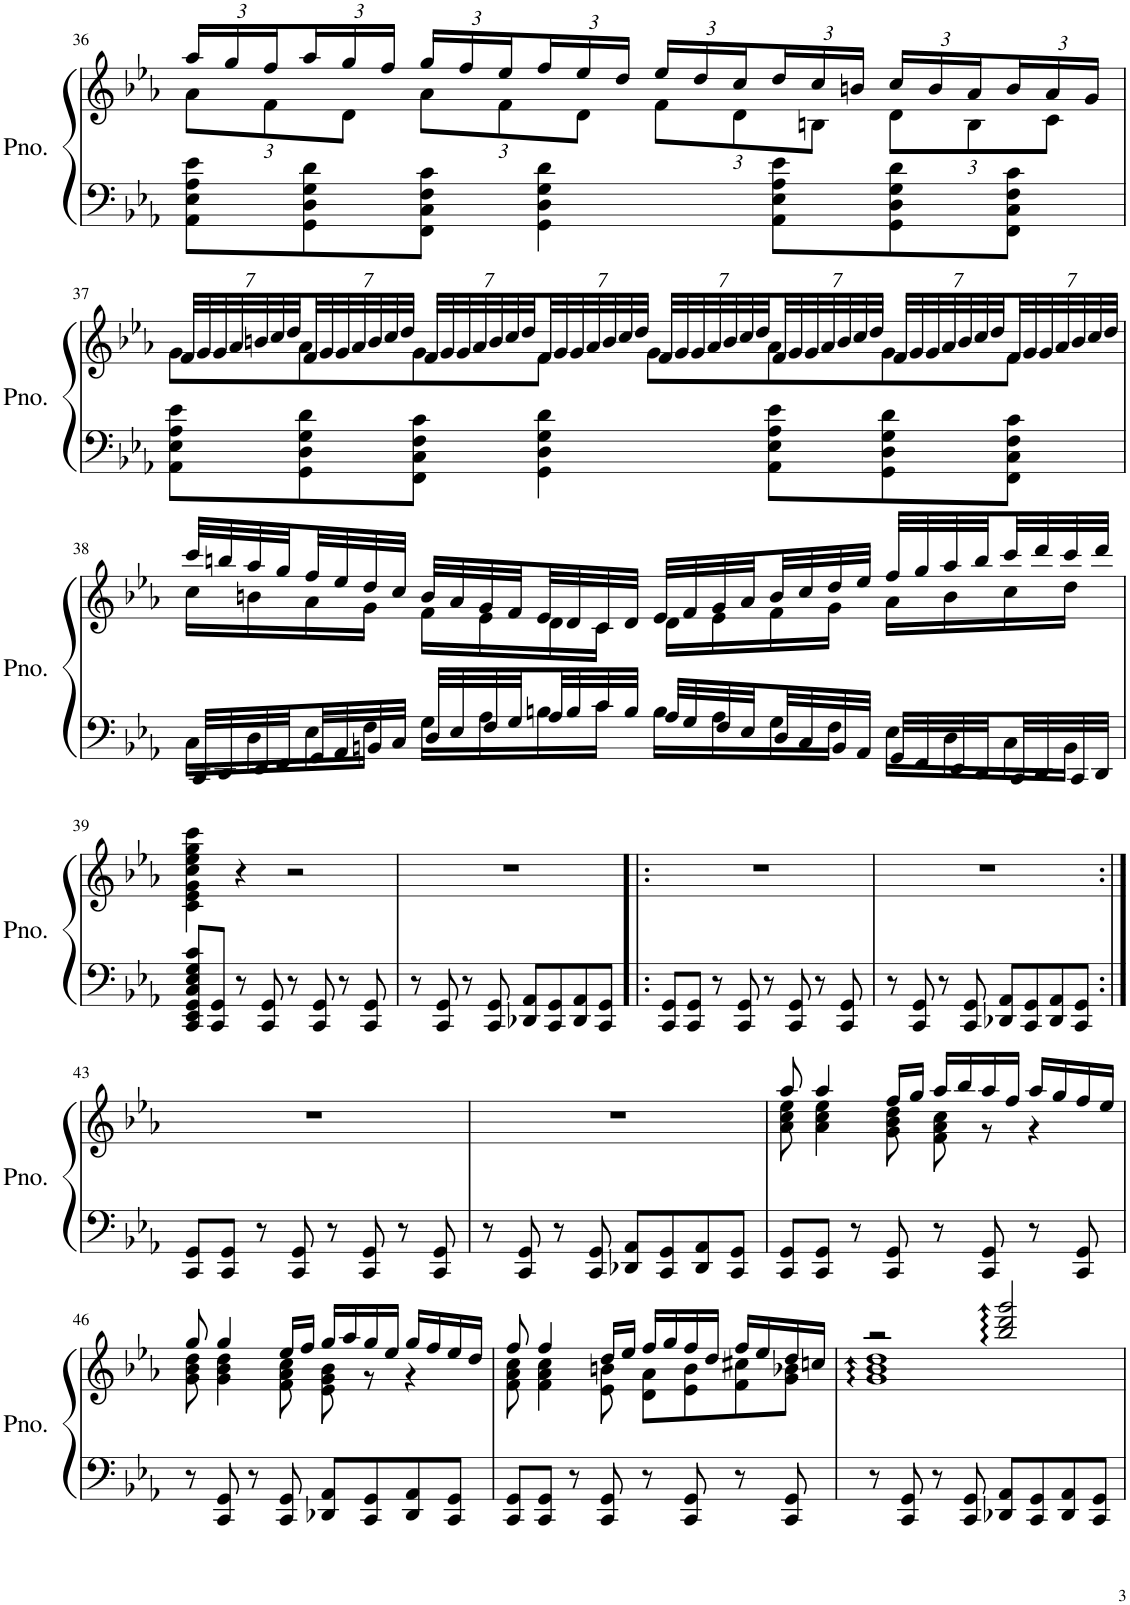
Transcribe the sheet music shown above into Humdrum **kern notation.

**kern	**kern
*part1	*part1
*staff2	*staff1
*I"Piano	*
*I'Pno.	*
!!LO:PB:g=z
*clefF4	*clefG2
*k[b-e-a-]	*k[b-e-a-]
*M4/4	*M4/4
*	*Xbrackettup
=36	=36
*	*^
8AA-\ 8E-\ 8A-\ 8e-\L	24aa-/LL	12a-\L
.	24gg/	.
.	24ff/	12f\
8GG\ 8D\ 8G\ 8d\	24aa-/	.
.	24gg/	12d\J
.	24ff/JJ	.
8FF\ 8C\ 8F\ 8c\J	24gg/LL	12a-\L
.	24ff/	.
.	24ee-/	12f\
4GG\ 4D\ 4G\ 4d\	24ff/	.
.	24ee-/	12d\J
.	24dd/JJ	.
.	24ee-/LL	12f\L
.	24dd/	.
.	24cc/	12d\
8AA-\ 8E-\ 8A-\ 8e-\L	24dd/	.
.	24cc/	12Bn\J
.	24bn/JJ	.
8GG\ 8D\ 8G\ 8d\	24cc/LL	12d\L
.	24b/	.
.	24a-/	12B\
8FF\ 8C\ 8F\ 8c\J	24b/	.
.	24a-/	12c\J
.	24g/JJ	.
!!LO:LB:g=z	!!
=37	=37	=37
8AA-\ 8E-\ 8A-\ 8e-\L	56f/LLL	8g\L
.	56g/	.
.	56g/	.
.	56a-/	.
.	56bn/	.
.	56cc/	.
.	56dd/	.
8GG\ 8D\ 8G\ 8d\	56f/	8a-\
.	56g/	.
.	56g/	.
.	56a-/	.
.	56b/	.
.	56cc/	.
.	56dd/JJJ	.
8FF\ 8C\ 8F\ 8c\J	56f/LLL	8g\
.	56g/	.
.	56g/	.
.	56a-/	.
.	56b/	.
.	56cc/	.
.	56dd/	.
4GG\ 4D\ 4G\ 4d\	56f/	8f\J
.	56g/	.
.	56g/	.
.	56a-/	.
.	56b/	.
.	56cc/	.
.	56dd/JJJ	.
.	56f/LLL	8g\L
.	56g/	.
.	56g/	.
.	56a-/	.
.	56b/	.
.	56cc/	.
.	56dd/	.
8AA-\ 8E-\ 8A-\ 8e-\L	56f/	8a-\
.	56g/	.
.	56g/	.
.	56a-/	.
.	56b/	.
.	56cc/	.
.	56dd/JJJ	.
8GG\ 8D\ 8G\ 8d\	56f/LLL	8g\
.	56g/	.
.	56g/	.
.	56a-/	.
.	56b/	.
.	56cc/	.
.	56dd/	.
8FF\ 8C\ 8F\ 8c\J	56f/	8f\J
.	56g/	.
.	56g/	.
.	56a-/	.
.	56b/	.
.	56cc/	.
.	56dd/JJJ	.
!!LO:LB:g=z	!!
=38	=38	=38
*^	*	*
32CC/LLL	16C\LL	32ccc/LLL	16cc\LL
32DD/	.	32bbn/	.
32EE-/	16D\	32aa-/	16bn\
32FF/	.	32gg/	.
32GG/	16E-\	32ff/	16a-\
32AA-/	.	32ee-/	.
32BBn/	16F\JJ	32dd/	16g\JJ
32C/JJJ	.	32cc/JJJ	.
32D/LLL	16G\LL	32b/LLL	16f\LL
32E-/	.	32a-/	.
32F/	16A-\	32g/	16e-\
32G/	.	32f/	.
32A-/	16Bn\	32e-/	16d\
32B/	.	32d/	.
32c/	16c\JJ	32c/	16c\JJ
32B/JJJ	.	32d/JJJ	.
32A-/LLL	16B\LL	32e-/LLL	16d\LL
32G/	.	32f/	.
32F/	16A-\	32g/	16e-\
32E-/	.	32a-/	.
32D/	16G\	32b/	16f\
32C/	.	32cc/	.
32BB/	16F\JJ	32dd/	16g\JJ
32AA-/JJJ	.	32ee-/JJJ	.
32GG/LLL	16E-\LL	32ff/LLL	16a-\LL
32FF/	.	32gg/	.
32EE-/	16D\	32aa-/	16b\
32DD/	.	32bb/	.
32CC/	16C\	32ccc/	16cc\
32DD/	.	32ddd/	.
32CC/	16BB\JJ	32ccc/	16dd\JJ
32DD/JJJ	.	32ddd/JJJ	.
*v	*v	*	*
*	*v	*v
!!LO:LB:g=z
=39	=39
8CC/ 8EE-/ 8GG/ 8C/ 8E-/ 8G/ 8c/L	4c\ 4e-\ 4g\ 4cc\ 4ee-\ 4gg\ 4ccc\
8CC/ 8GG/J	.
8r	4r
8CC/ 8GG/	.
8r	2r
8CC/ 8GG/	.
8r	.
8CC/ 8GG/	.
=40	=40
8r	1r
8CC/ 8GG/	.
8r	.
8CC/ 8GG/	.
8DD-X/ 8AA-/L	.
8CC/ 8GG/	.
8DD-/ 8AA-/	.
8CC/ 8GG/J	.
=41!|:	=41!|:
8CC/ 8GG/L	1r
8CC/ 8GG/J	.
8r	.
8CC/ 8GG/	.
8r	.
8CC/ 8GG/	.
8r	.
8CC/ 8GG/	.
=42	=42
8r	1r
8CC/ 8GG/	.
8r	.
8CC/ 8GG/	.
8DD-X/ 8AA-/L	.
8CC/ 8GG/	.
8DD-/ 8AA-/	.
8CC/ 8GG/J	.
!!LO:LB:g=z
=43:|!	=43:|!
8CC/ 8GG/L	1r
8CC/ 8GG/J	.
8r	.
8CC/ 8GG/	.
8r	.
8CC/ 8GG/	.
8r	.
8CC/ 8GG/	.
=44	=44
8r	1r
8CC/ 8GG/	.
8r	.
8CC/ 8GG/	.
8DD-X/ 8AA-/L	.
8CC/ 8GG/	.
8DD-/ 8AA-/	.
8CC/ 8GG/J	.
=45	=45
*	*^
8CC/ 8GG/L	8aa-/	8a-\ 8cc\ 8ee-\
8CC/ 8GG/J	4aa-/	4a-\ 4cc\ 4ee-\
8r	.	.
8CC/ 8GG/	16ff/LL	8g\ 8b-\ 8dd\
.	16gg/JJ	.
8r	16aa-/LL	8f\ 8a-\ 8cc\
.	16bb-/	.
8CC/ 8GG/	16aa-/	8r
.	16ff/JJ	.
8r	16aa-/LL	4r
.	16gg/	.
8CC/ 8GG/	16ff/	.
.	16ee-/JJ	.
!!LO:LB:g=z	!!
=46	=46	=46
8r	8gg/	8g\ 8b-\ 8dd\
8CC/ 8GG/	4gg/	4g\ 4b-\ 4dd\
8r	.	.
8CC/ 8GG/	16ee-/LL	8f\ 8a-\ 8cc\
.	16ff/JJ	.
8DD-X/ 8AA-/L	16gg/LL	8e-\ 8g\ 8b-\
.	16aa-/	.
8CC/ 8GG/	16gg/	8r
.	16ee-/JJ	.
8DD-/ 8AA-/	16gg/LL	4r
.	16ff/	.
8CC/ 8GG/J	16ee-/	.
.	16dd/JJ	.
=47	=47	=47
8CC/ 8GG/L	8ff/	8f\ 8a-\ 8cc\
8CC/ 8GG/J	4ff/	4f\ 4a-\ 4cc\
8r	.	.
8CC/ 8GG/	16dd/LL	8e-\ 8bn\
.	16ee-/JJ	.
8r	16ff/LL	8d\ 8a-\L
.	16gg/	.
8CC/ 8GG/	16ff/	8e-\ 8b\
.	16dd/JJ	.
8r	16ff/LL	8f\ 8cc#X\
.	16ee-/	.
8CC/ 8GG/	16dd/	8g\ 8b-X\J
.	16ccn/JJ	.
=48	=48	=48
8r	2r	1g 1b- 1dd
8CC/ 8GG/	.	.
8r	.	.
8CC/ 8GG/	.	.
8DD-X/ 8AA-/L	2bb-/ 2ddd/ 2ggg/	.
8CC/ 8GG/	.	.
8DD-/ 8AA-/	.	.
8CC/ 8GG/J	.	.
*	*v	*v
=	=
*-	*-
